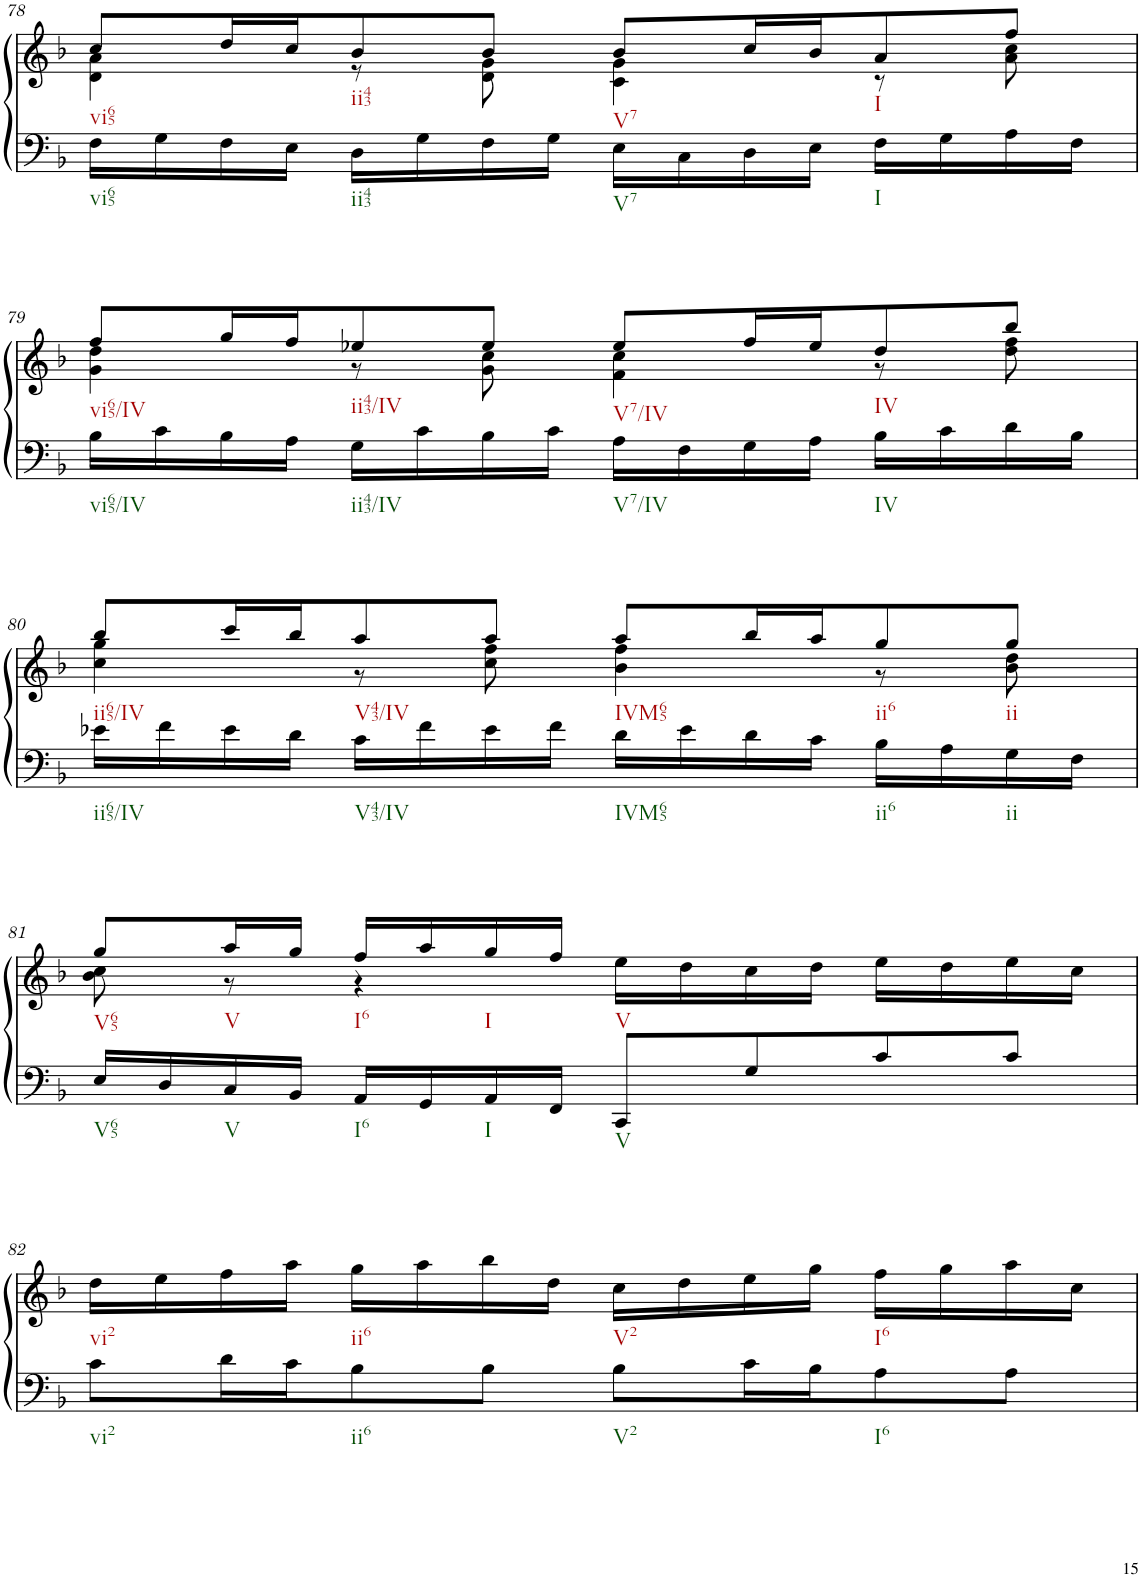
**kern	**kern
*part1	*part1
*staff2	*staff1
*I"Klavier linke Hand	*
!!LO:PB:g=z
*clefF4	*clefG2
*k[b-]	*k[b-]
*M2/2	*M2/2
=78	=78
*	*^
16F\LL	8cc/L	4d\ 4a\
16G\	.	.
16F\	16dd/L	.
16E\JJ	16cc/J	.
16D\LL	8b-/	8r
16G\	.	.
16F\	8b-/J	8d\ 8g\
16G\JJ	.	.
16E\LL	8b-/L	4c\ 4g\
16C\	.	.
16D\	16cc/L	.
16E\JJ	16b-/J	.
16F\LL	8a/	8r
16G\	.	.
16A\	8ff/J	8a\ 8cc\
16F\JJ	.	.
!!LO:LB:g=z	!!
=79	=79	=79
16B-\LL	8ff/L	4g\ 4dd\
16c\	.	.
16B-\	16gg/L	.
16A\JJ	16ff/J	.
16G\LL	8ee-X/	8r
16c\	.	.
16B-\	8ee-/J	8g\ 8cc\
16c\JJ	.	.
16A\LL	8ee-/L	4f\ 4cc\
16F\	.	.
16G\	16ff/L	.
16A\JJ	16ee-/J	.
16B-\LL	8dd/	8r
16c\	.	.
16d\	8bb-/J	8dd\ 8ff\
16B-\JJ	.	.
!!LO:LB:g=z	!!
=80	=80	=80
16e-X\LL	8bb-/L	4cc\ 4gg\
16f\	.	.
16e-\	16ccc/L	.
16d\JJ	16bb-/J	.
16c\LL	8aa/	8r
16f\	.	.
16e-\	8aa/J	8cc\ 8ff\
16f\JJ	.	.
16d\LL	8aa/L	4b-\ 4ff\
16e-\	.	.
16d\	16bb-/L	.
16c\JJ	16aa/J	.
16B-\LL	8gg/	8r
16A\	.	.
16G\	8gg/J	8b-\ 8dd\
16F\JJ	.	.
!!LO:LB:g=z	!!
=81	=81	=81
16E/LL	8gg/L	8b-\ 8cc\
16D/	.	.
16C/	16aa/L	8r
16BB-/JJ	16gg/JJ	.
16AA/LL	16ff/LL	4r
16GG/	16aa/	.
16AA/	16gg/	.
16FF/JJ	16ff/JJ	.
8CC/L	2ryy	16ee\LL
.	.	16dd\
8G/	.	16cc\
.	.	16dd\JJ
8c/	.	16ee\LL
.	.	16dd\
8c/J	.	16ee\
.	.	16cc\JJ
!!LO:LB:g=z	!!
=82	=82	=82
8c\L	1ryy	16dd\LL
.	.	16ee\
16d\L	.	16ff\
16c\J	.	16aa\JJ
8B-\	.	16gg\LL
.	.	16aa\
8B-\J	.	16bb-\
.	.	16dd\JJ
8B-\L	.	16cc\LL
.	.	16dd\
16c\L	.	16ee\
16B-\J	.	16gg\JJ
8A\	.	16ff\LL
.	.	16gg\
8A\J	.	16aa\
.	.	16cc\JJ
*	*v	*v
=	=
*-	*-
